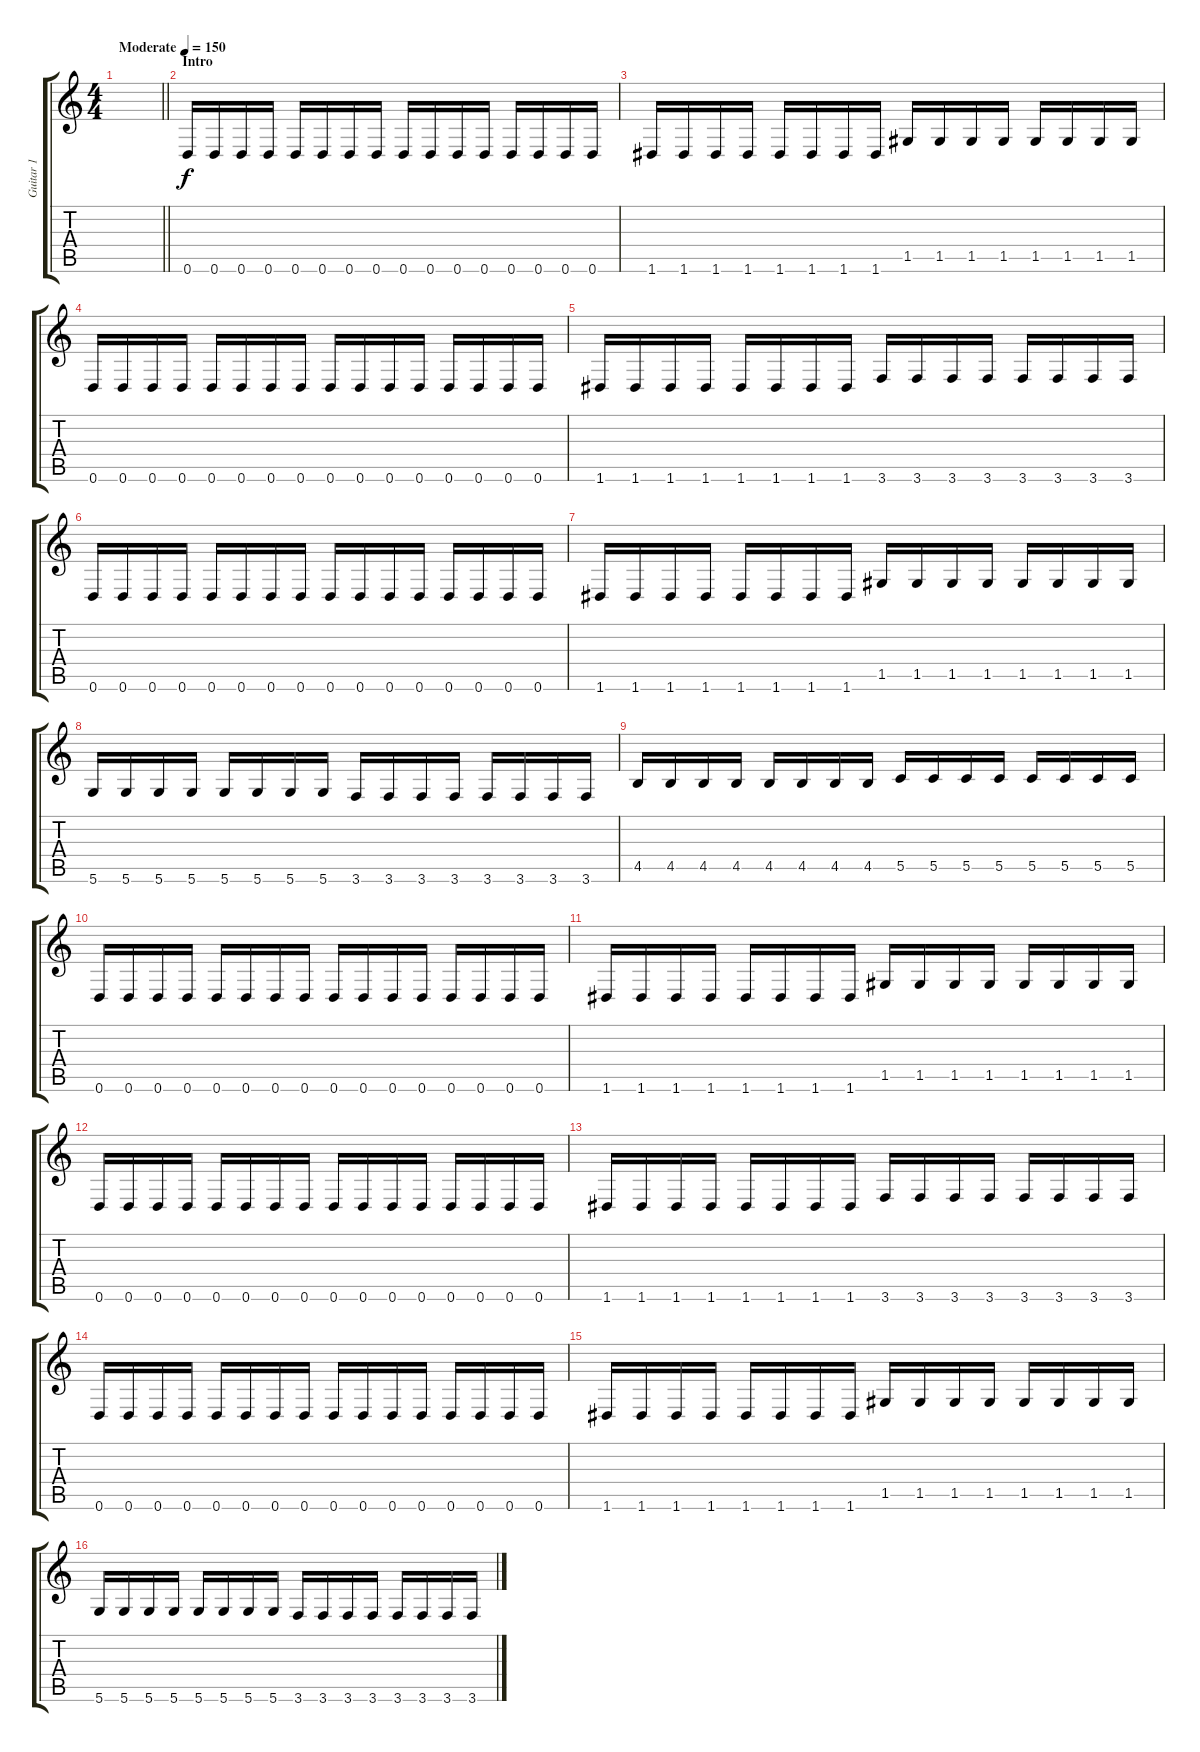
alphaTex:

\track ("Guitar 1" "Guitar 1") {instrument distortionguitar}
\staff {score tabs}
\tuning (D4 A3 F3 C3 G2 D2) {hide}
\ts (4 4)
\tempo (150 "Moderate")
\clef g2
\barLineRight lightlight
\ks c
|
\section ("" "Intro")
0.6.16 0.6.16 0.6.16 0.6.16 0.6.16 0.6.16 0.6.16 0.6.16 0.6.16 0.6.16 0.6.16 0.6.16 0.6.16 0.6.16 0.6.16 0.6.16 |
1.6.16 1.6.16 1.6.16 1.6.16 1.6.16 1.6.16 1.6.16 1.6.16 1.5.16 1.5.16 1.5.16 1.5.16 1.5.16 1.5.16 1.5.16 1.5.16 |
0.6.16 0.6.16 0.6.16 0.6.16 0.6.16 0.6.16 0.6.16 0.6.16 0.6.16 0.6.16 0.6.16 0.6.16 0.6.16 0.6.16 0.6.16 0.6.16 |
1.6.16 1.6.16 1.6.16 1.6.16 1.6.16 1.6.16 1.6.16 1.6.16 3.6.16 3.6.16 3.6.16 3.6.16 3.6.16 3.6.16 3.6.16 3.6.16 |
0.6.16 0.6.16 0.6.16 0.6.16 0.6.16 0.6.16 0.6.16 0.6.16 0.6.16 0.6.16 0.6.16 0.6.16 0.6.16 0.6.16 0.6.16 0.6.16 |
1.6.16 1.6.16 1.6.16 1.6.16 1.6.16 1.6.16 1.6.16 1.6.16 1.5.16 1.5.16 1.5.16 1.5.16 1.5.16 1.5.16 1.5.16 1.5.16 |
5.6.16 5.6.16 5.6.16 5.6.16 5.6.16 5.6.16 5.6.16 5.6.16 3.6.16 3.6.16 3.6.16 3.6.16 3.6.16 3.6.16 3.6.16 3.6.16 |
4.5.16 4.5.16 4.5.16 4.5.16 4.5.16 4.5.16 4.5.16 4.5.16 5.5.16 5.5.16 5.5.16 5.5.16 5.5.16 5.5.16 5.5.16 5.5.16 |
0.6.16 0.6.16 0.6.16 0.6.16 0.6.16 0.6.16 0.6.16 0.6.16 0.6.16 0.6.16 0.6.16 0.6.16 0.6.16 0.6.16 0.6.16 0.6.16 |
1.6.16 1.6.16 1.6.16 1.6.16 1.6.16 1.6.16 1.6.16 1.6.16 1.5.16 1.5.16 1.5.16 1.5.16 1.5.16 1.5.16 1.5.16 1.5.16 |
0.6.16 0.6.16 0.6.16 0.6.16 0.6.16 0.6.16 0.6.16 0.6.16 0.6.16 0.6.16 0.6.16 0.6.16 0.6.16 0.6.16 0.6.16 0.6.16 |
1.6.16 1.6.16 1.6.16 1.6.16 1.6.16 1.6.16 1.6.16 1.6.16 3.6.16 3.6.16 3.6.16 3.6.16 3.6.16 3.6.16 3.6.16 3.6.16 |
0.6.16 0.6.16 0.6.16 0.6.16 0.6.16 0.6.16 0.6.16 0.6.16 0.6.16 0.6.16 0.6.16 0.6.16 0.6.16 0.6.16 0.6.16 0.6.16 |
1.6.16 1.6.16 1.6.16 1.6.16 1.6.16 1.6.16 1.6.16 1.6.16 1.5.16 1.5.16 1.5.16 1.5.16 1.5.16 1.5.16 1.5.16 1.5.16 |
5.6.16 5.6.16 5.6.16 5.6.16 5.6.16 5.6.16 5.6.16 5.6.16 3.6.16 3.6.16 3.6.16 3.6.16 3.6.16 3.6.16 3.6.16 3.6.16
